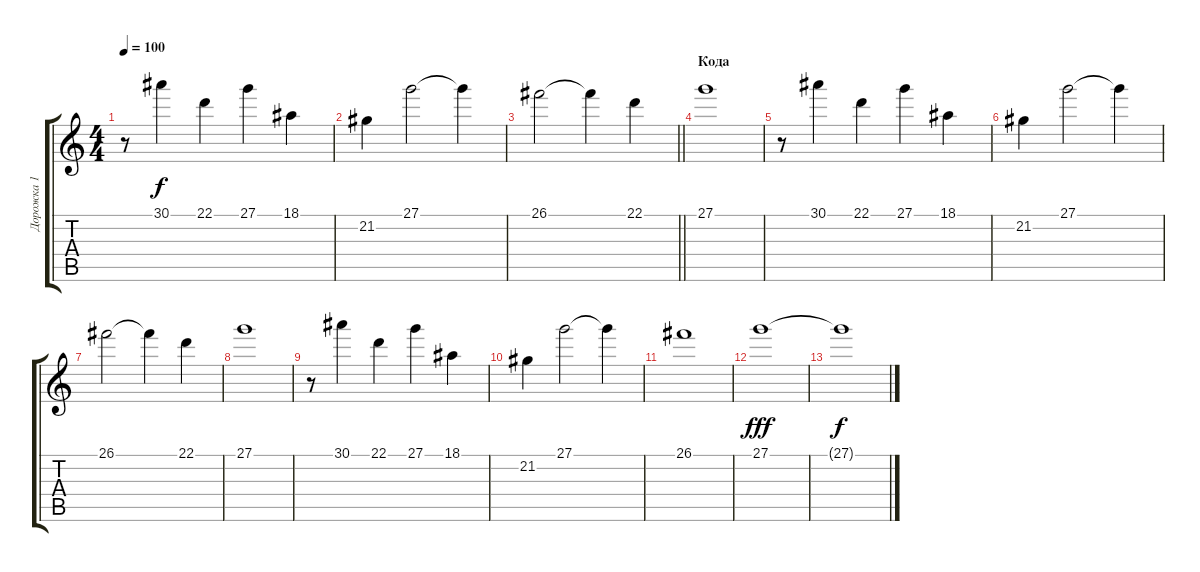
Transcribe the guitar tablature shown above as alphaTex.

\track ("Дорожка 1" "Дорожка 1") {instrument brightacousticpiano}
\staff {score tabs}
\tuning (E4 B3 G3 D3 A2 E2) {hide}
\ts (4 4)
\tempo 100
\clef g2
\ks c
r.8{dy f} 30.1.4 22.1.4 27.1.4 18.1.4 |
21.2.4 27.1.2 27.1{t}.4 |
\barLineRight lightlight
26.1.2 26.1{t}.4 22.1.4 |
\section ("" "Кода")
27.1.1 |
r.8 30.1.4 22.1.4 27.1.4 18.1.4 |
21.2.4 27.1.2 27.1{t}.4 |
26.1.2 26.1{t}.4 22.1.4 |
27.1.1 |
r.8 30.1.4 22.1.4 27.1.4 18.1.4 |
21.2.4 27.1.2 27.1{t}.4 |
26.1.1 |
27.1.1{dy fff} |
27.1{t}.1{dy f}
